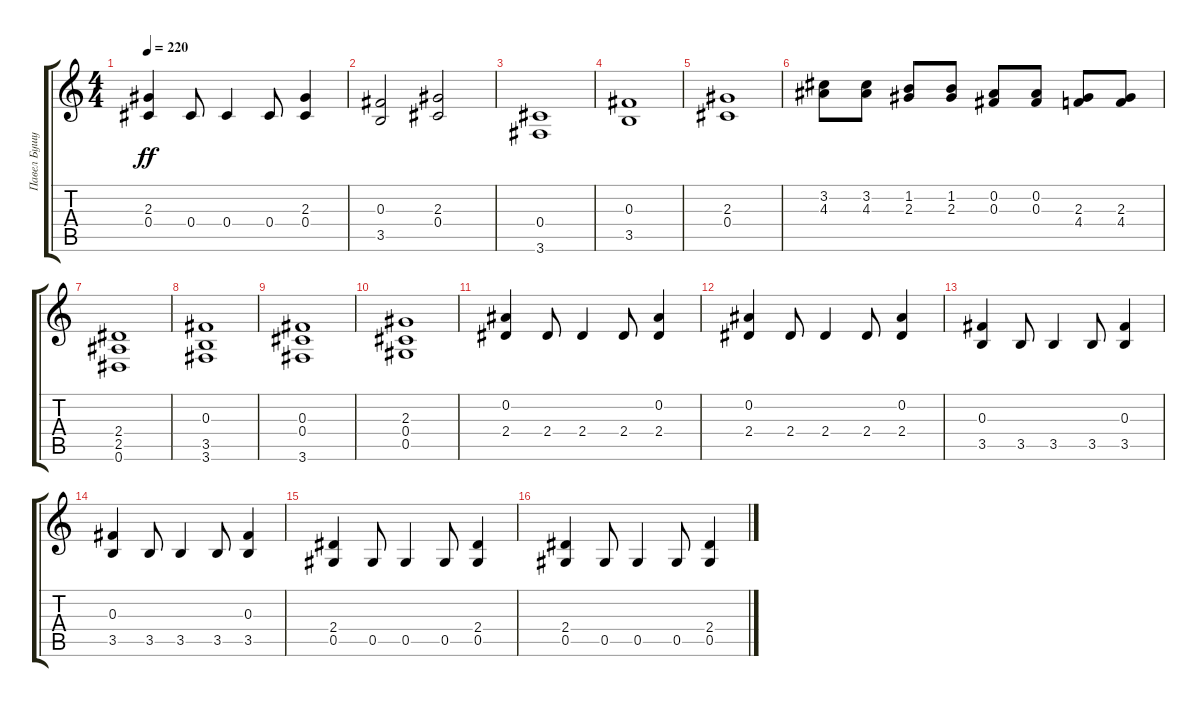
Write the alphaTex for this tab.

\track ("Павел Бушуев" "Павел Бушу") {instrument distortionguitar}
\staff {score tabs}
\tuning (Eb4 Bb3 Gb3 Db3 Ab2 Eb2) {hide}
\ts (4 4)
\tempo 220
\clef g2
\ks c
(2.3 0.4).4{dy ff} 0.4.8 0.4.4 0.4.8 (2.3 0.4).4 |
(0.3 3.5).2 (2.3 0.4).2 |
(0.4 3.6).1 |
(0.3 3.5).1 |
(2.3 0.4).1 |
(3.2 4.3).8 (3.2 4.3).8 (1.2 2.3).8 (1.2 2.3).8 (0.2 0.3).8 (0.2 0.3).8 (2.3 4.4).8 (2.3 4.4).8 |
(2.4 2.5 0.6).1 |
(0.3 3.5 3.6).1 |
(0.3 0.4 3.6).1 |
(2.3 0.4 0.5).1 |
(0.2 2.4).4 2.4.8 2.4.4 2.4.8 (0.2 2.4).4 |
(0.2 2.4).4 2.4.8 2.4.4 2.4.8 (0.2 2.4).4 |
(0.3 3.5).4 3.5.8 3.5.4 3.5.8 (0.3 3.5).4 |
(0.3 3.5).4 3.5.8 3.5.4 3.5.8 (0.3 3.5).4 |
(2.4 0.5).4 0.5.8 0.5.4 0.5.8 (2.4 0.5).4 |
(2.4 0.5).4 0.5.8 0.5.4 0.5.8 (2.4 0.5).4
